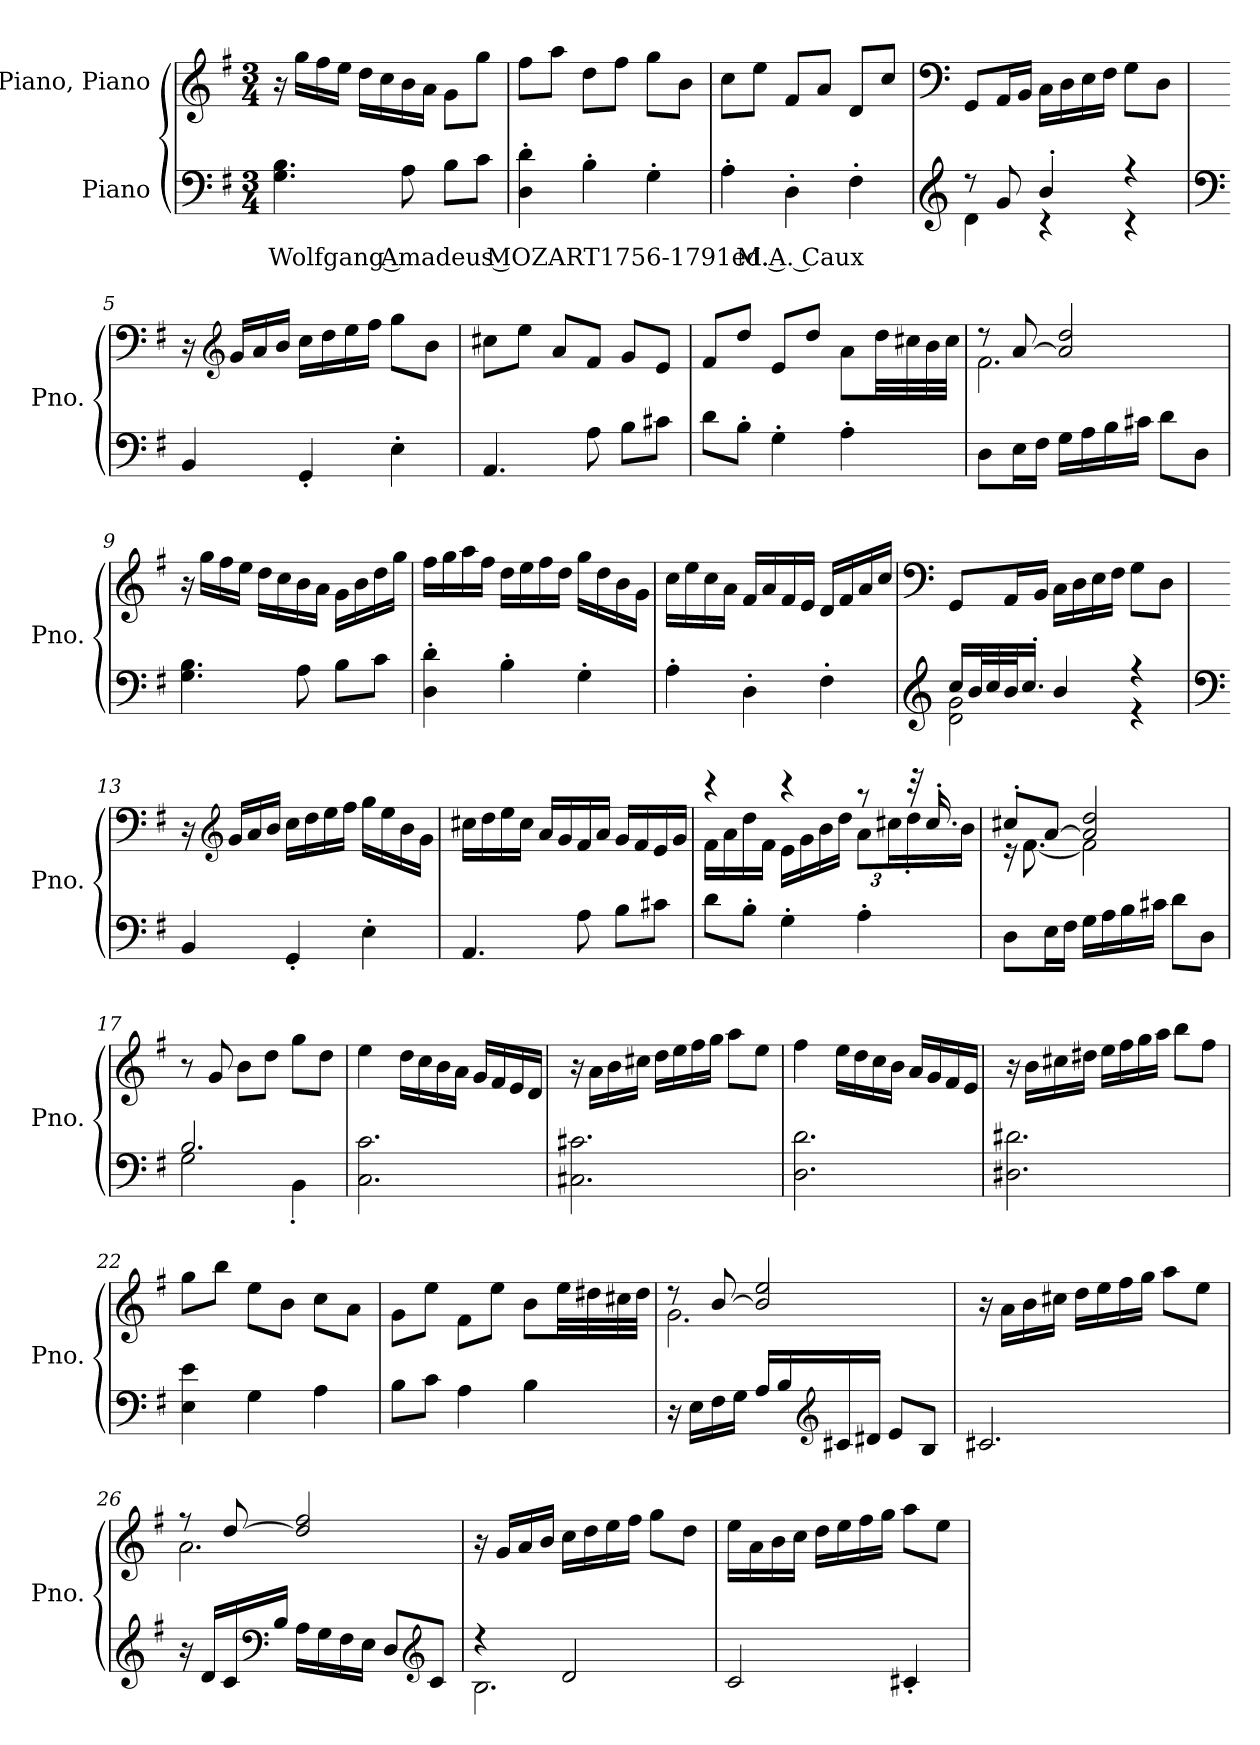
**kern	**text	**kern
*part2	*part2	*part1
*staff2	*staff2	*staff1
*I"Piano	*	*I"Piano, Piano
*I'Pno.	*	*I'Pno.
*clefF4	*	*clefG2
*k[f#]	*	*k[f#]
*M3/4	*	*M3/4
*MM120	*	*MM120
=1	=1	=1
!	!LO:LY:b	!
4.G\ 4.B\	Wolfgang Amadeus MOZART1756-1791ed. M.A. Caux	16r
.	.	16gg\LL
.	.	16ff#\
.	.	16ee\JJ
.	.	16dd\LL
.	.	16cc\
8A\	.	16b\
.	.	16a\JJ
8B\L	.	8g\L
8c\J	.	8gg\J
=2	=2	=2
4D\' 4d\'	.	8ff#\L
.	.	8aa\J
4B'\	.	8dd\L
.	.	8ff#\J
4G'\	.	8gg\L
.	.	8b\J
!!LO:LB:g=z
=3	=3	=3
4A'\	.	8cc\L
.	.	8ee\J
4D'\	.	8f#/L
.	.	8a/J
4F#'\	.	8d/L
.	.	8cc/J
=4	=4	=4
*clefG2	*	*clefF4
*^	*	*
8r	4d\	.	8GG/L
8g/	.	.	16AA/L
.	.	.	16BB/JJ
4b'/	4r	.	16C\LL
.	.	.	16D\
.	.	.	16E\
.	.	.	16F#\JJ
4r	4r	.	8G\L
.	.	.	8D\J
*v	*v	*	*
=5	=5	=5
*clefF4	*	*
4BB/	.	16r
*	*	*clefG2
.	.	16g/LL
.	.	16a/
.	.	16b/JJ
4GG'/	.	16cc\LL
.	.	16dd\
.	.	16ee\
.	.	16ff#\JJ
4E'\	.	8gg\L
.	.	8b\J
=6	=6	=6
4.AA/	.	8cc#X\L
.	.	8ee\J
.	.	8a/L
8A\	.	8f#/J
8B\L	.	8g/L
8c#X\J	.	8e/J
!!LO:LB:g=z
=7	=7	=7
8d\L	.	8f#/L
8B'\J	.	8dd/J
4G'\	.	8e/L
.	.	8dd/J
4A'\	.	8a\L
.	.	32dd\LL
.	.	32cc#X\
.	.	32b\
.	.	32cc#\JJJ
=8	=8	=8
*	*	*^
8D\L	.	8r	2.f#\
16E\L	.	[8a/	.
16F#\JJ	.	.	.
16G\LL	.	2a/] 2dd/	.
16A\	.	.	.
16B\	.	.	.
16c#X\JJ	.	.	.
8d\L	.	.	.
8D\J	.	.	.
*	*	*v	*v
=9	=9	=9
4.G\ 4.B\	.	16r
.	.	16gg\LL
.	.	16ff#\
.	.	16ee\JJ
.	.	16dd\LL
.	.	16cc\
8A\	.	16b\
.	.	16a\JJ
8B\L	.	16g\LL
.	.	16b\
8c\J	.	16dd\
.	.	16gg\JJ
!!LO:LB:g=z
=10	=10	=10
4D\' 4d\'	.	16ff#\LL
.	.	16gg\
.	.	16aa\
.	.	16ff#\JJ
4B'\	.	16dd\LL
.	.	16ee\
.	.	16ff#\
.	.	16dd\JJ
4G'\	.	16gg\LL
.	.	16dd\
.	.	16b\
.	.	16g\JJ
=11	=11	=11
4A'\	.	16cc\LL
.	.	16ee\
.	.	16cc\
.	.	16a\JJ
4D'\	.	16f#/LL
.	.	16a/
.	.	16f#/
.	.	16e/JJ
4F#'\	.	16d/LL
.	.	16f#/
.	.	16a/
.	.	16cc/JJ
=12	=12	=12
*clefG2	*	*clefF4
*^	*	*
16cc/LL	2d\ 2g\	.	8GG/L
32b/L	.	.	.
32cc/	.	.	.
32b/J	.	.	16AA/L
16.cc'/JJ	.	.	.
.	.	.	16BB/JJ
4b/	.	.	16C\LL
.	.	.	16D\
.	.	.	16E\
.	.	.	16F#\JJ
4r	4r	.	8G\L
.	.	.	8D\J
*v	*v	*	*
!!LO:LB:g=z
=13	=13	=13
*clefF4	*	*
4BB/	.	16r
*	*	*clefG2
.	.	16g/LL
.	.	16a/
.	.	16b/JJ
4GG'/	.	16cc\LL
.	.	16dd\
.	.	16ee\
.	.	16ff#\JJ
4E'\	.	16gg\LL
.	.	16ee\
.	.	16b\
.	.	16g\JJ
=14	=14	=14
4.AA/	.	16cc#X\LL
.	.	16dd\
.	.	16ee\
.	.	16cc#\JJ
.	.	16a/LL
.	.	16g/
8A\	.	16f#/
.	.	16a/JJ
8B\L	.	16g/LL
.	.	16f#/
8c#X\J	.	16e/
.	.	16g/JJ
=15	=15	=15
*	*	*^
8d\L	.	4r	16f#\LL
.	.	.	16a\
8B'\J	.	.	16dd\
.	.	.	16f#\JJ
4G'\	.	4r	16e\LL
.	.	.	16g\
.	.	.	16b\
.	.	.	16dd\JJ
*	*	*	*Xbrackettup
4A'\	.	8r	12a\L
.	.	.	24cc#X\L
.	.	32r	16dd'\
.	.	16.cc#'/	.
.	.	.	16b\JJ
!!LO:LB:g=z	!!
=16	=16	=16	=16
8D\L	.	8cc#X'/L	16r
.	.	.	[8.f#\
16E\L	.	[8a/J	.
16F#\JJ	.	.	.
16G\LL	.	2a/] 2dd/	2f#\]
16A\	.	.	.
16B\	.	.	.
16c#X\JJ	.	.	.
8d\L	.	.	.
8D\J	.	.	.
*	*	*v	*v
=17	=17	=17
*^	*	*
2.B/	2G\	.	8r
.	.	.	8g/
.	.	.	8b\L
.	.	.	8dd\J
.	4BB'\	.	8gg\L
.	.	.	8dd\J
*v	*v	*	*
=18	=18	=18
2.C\ 2.c\	.	4ee\
.	.	16dd\LL
.	.	16cc\
.	.	16b\
.	.	16a\JJ
.	.	16g/LL
.	.	16f#/
.	.	16e/
.	.	16d/JJ
=19	=19	=19
2.C#X\ 2.c#X\	.	16r
.	.	16a\LL
.	.	16b\
.	.	16cc#X\JJ
.	.	16dd\LL
.	.	16ee\
.	.	16ff#\
.	.	16gg\JJ
.	.	8aa\L
.	.	8ee\J
!!LO:PB:g=z
=20	=20	=20
2.D\ 2.d\	.	4ff#\
.	.	16ee\LL
.	.	16dd\
.	.	16cc\
.	.	16b\JJ
.	.	16a/LL
.	.	16g/
.	.	16f#/
.	.	16e/JJ
=21	=21	=21
2.D#X\ 2.d#X\	.	16r
.	.	16b\LL
.	.	16cc#X\
.	.	16dd#X\JJ
.	.	16ee\LL
.	.	16ff#\
.	.	16gg\
.	.	16aa\JJ
.	.	8bb\L
.	.	8ff#\J
=22	=22	=22
4E\ 4e\	.	8gg\L
.	.	8bb\J
4G\	.	8ee\L
.	.	8b\J
4A\	.	8cc\L
.	.	8a\J
=23	=23	=23
8B\L	.	8g\L
8c\J	.	8ee\J
4A\	.	8f#\L
.	.	8ee\J
4B\	.	8b\L
.	.	32ee\LL
.	.	32dd#X\
.	.	32cc#X\
.	.	32dd#\JJJ
!!LO:LB:g=z
=24	=24	=24
*	*	*^
16r	.	8r	2.g\
16E\LL	.	.	.
16F#\	.	[8b/	.
16G\JJ	.	.	.
16A/LL	.	2b/] 2ee/	.
16B/	.	.	.
*clefG2	*	*	*
16c#X/	.	.	.
16d#X/JJ	.	.	.
8e/L	.	.	.
8B/J	.	.	.
*	*	*v	*v
=25	=25	=25
2.c#X/	.	16r
.	.	16a\LL
.	.	16b\
.	.	16cc#X\JJ
.	.	16dd\LL
.	.	16ee\
.	.	16ff#\
.	.	16gg\JJ
.	.	8aa\L
.	.	8ee\J
=26	=26	=26
*	*	*^
16r	.	8r	2.a\
16d/LL	.	.	.
16c/	.	[8dd/	.
*clefF4	*	*	*
16B/JJ	.	.	.
16A\LL	.	2dd/] 2ff#/	.
16G\	.	.	.
16F#\	.	.	.
16E\JJ	.	.	.
8D/L	.	.	.
*clefG2	*	*	*
8c/J	.	.	.
*	*	*v	*v
!!LO:LB:g=z
=27	=27	=27
*^	*	*
4r	2.B\	.	16r
.	.	.	16g/LL
.	.	.	16a/
.	.	.	16b/JJ
2d/	.	.	16cc\LL
.	.	.	16dd\
.	.	.	16ee\
.	.	.	16ff#\JJ
.	.	.	8gg\L
.	.	.	8dd\J
*v	*v	*	*
=28	=28	=28
2c/	.	16ee\LL
.	.	16a\
.	.	16b\
.	.	16cc\JJ
.	.	16dd\LL
.	.	16ee\
.	.	16ff#\
.	.	16gg\JJ
4c#X'/	.	8aa\L
.	.	8ee\J
=	=	=
*-	*-	*-
